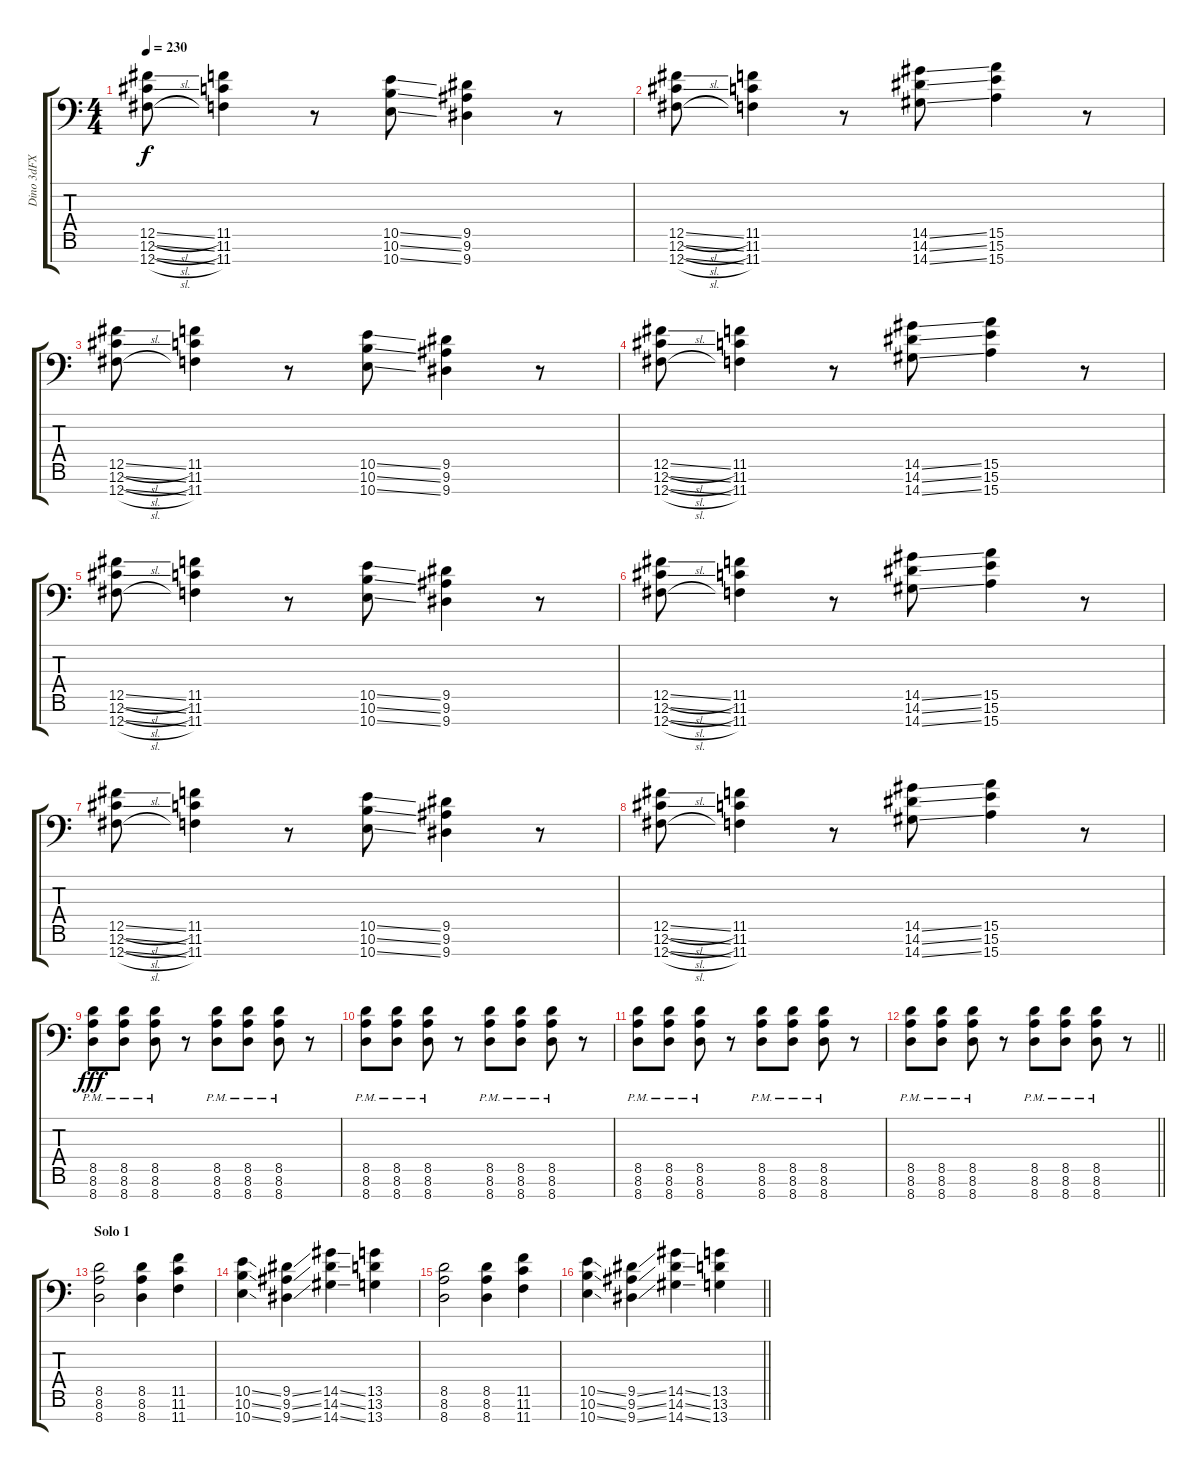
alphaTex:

\track ("Dino 3dFX" "Dino 3dFX") {instrument distortionguitar}
\staff {score tabs}
\tuning (Db4 Ab3 E3 B2 Gb2 Db2 Gb1) {hide}
\ts (4 4)
\tempo 230
\clef f4
\ks c
(12.5{sl} 12.6{sl} 12.7{sl}).8{dy f} (11.5 11.6 11.7).4 r.8 (10.5{ss} 10.6{ss} 10.7{ss}).8 (9.5 9.6 9.7).4 r.8 |
(12.5{sl} 12.6{sl} 12.7{sl}).8 (11.5 11.6 11.7).4 r.8 (14.5{ss} 14.6{ss} 14.7{ss}).8 (15.5 15.6 15.7).4 r.8 |
(12.5{sl} 12.6{sl} 12.7{sl}).8 (11.5 11.6 11.7).4 r.8 (10.5{ss} 10.6{ss} 10.7{ss}).8 (9.5 9.6 9.7).4 r.8 |
(12.5{sl} 12.6{sl} 12.7{sl}).8 (11.5 11.6 11.7).4 r.8 (14.5{ss} 14.6{ss} 14.7{ss}).8 (15.5 15.6 15.7).4 r.8 |
(12.5{sl} 12.6{sl} 12.7{sl}).8 (11.5 11.6 11.7).4 r.8 (10.5{ss} 10.6{ss} 10.7{ss}).8 (9.5 9.6 9.7).4 r.8 |
(12.5{sl} 12.6{sl} 12.7{sl}).8 (11.5 11.6 11.7).4 r.8 (14.5{ss} 14.6{ss} 14.7{ss}).8 (15.5 15.6 15.7).4 r.8 |
(12.5{sl} 12.6{sl} 12.7{sl}).8 (11.5 11.6 11.7).4 r.8 (10.5{ss} 10.6{ss} 10.7{ss}).8 (9.5 9.6 9.7).4 r.8 |
(12.5{sl} 12.6{sl} 12.7{sl}).8 (11.5 11.6 11.7).4 r.8 (14.5{ss} 14.6{ss} 14.7{ss}).8 (15.5 15.6 15.7).4 r.8 |
(8.5{pm} 8.6{pm} 8.7{pm}).8{dy fff} (8.5{pm} 8.6{pm} 8.7{pm}).8 (8.5{pm} 8.6{pm} 8.7{pm}).8 r.8 (8.5{pm} 8.6{pm} 8.7{pm}).8 (8.5{pm} 8.6{pm} 8.7{pm}).8 (8.5{pm} 8.6{pm} 8.7{pm}).8 r.8 |
(8.5{pm} 8.6{pm} 8.7{pm}).8 (8.5{pm} 8.6{pm} 8.7{pm}).8 (8.5{pm} 8.6{pm} 8.7{pm}).8 r.8 (8.5{pm} 8.6{pm} 8.7{pm}).8 (8.5{pm} 8.6{pm} 8.7{pm}).8 (8.5{pm} 8.6{pm} 8.7{pm}).8 r.8 |
(8.5{pm} 8.6{pm} 8.7{pm}).8 (8.5{pm} 8.6{pm} 8.7{pm}).8 (8.5{pm} 8.6{pm} 8.7{pm}).8 r.8 (8.5{pm} 8.6{pm} 8.7{pm}).8 (8.5{pm} 8.6{pm} 8.7{pm}).8 (8.5{pm} 8.6{pm} 8.7{pm}).8 r.8 |
\barLineRight lightlight
(8.5{pm} 8.6{pm} 8.7{pm}).8 (8.5{pm} 8.6{pm} 8.7{pm}).8 (8.5{pm} 8.6{pm} 8.7{pm}).8 r.8 (8.5{pm} 8.6{pm} 8.7{pm}).8 (8.5{pm} 8.6{pm} 8.7{pm}).8 (8.5{pm} 8.6{pm} 8.7{pm}).8 r.8 |
\section ("" "Solo 1")
(8.5 8.6 8.7).2 (8.5 8.6 8.7).4 (11.5 11.6 11.7).4 |
(10.5{ss} 10.6{ss} 10.7{ss}).4 (9.5{ss} 9.6{ss} 9.7{ss}).4 (14.5{ss} 14.6{ss} 14.7{ss}).4 (13.5 13.6 13.7).4 |
(8.5 8.6 8.7).2 (8.5 8.6 8.7).4 (11.5 11.6 11.7).4 |
\barLineRight lightlight
(10.5{ss} 10.6{ss} 10.7{ss}).4 (9.5{ss} 9.6{ss} 9.7{ss}).4 (14.5{ss} 14.6{ss} 14.7{ss}).4 (13.5 13.6 13.7).4
